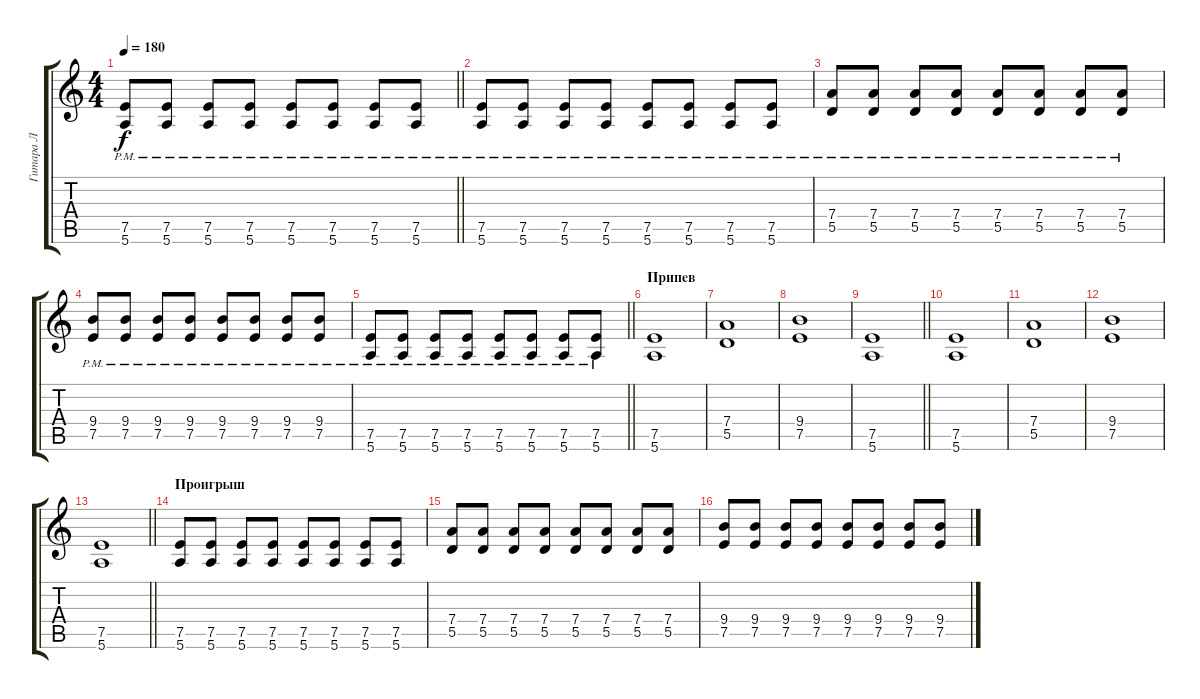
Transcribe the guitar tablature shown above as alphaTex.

\track ("Гитара Л" "Гитара Л") {instrument distortionguitar}
\staff {score tabs}
\tuning (E4 B3 G3 D3 A2 E2) {hide}
\ts (4 4)
\tempo 180
\clef g2
\barLineRight lightlight
\ks c
(7.5{pm} 5.6{pm}).8{dy f} (7.5{pm} 5.6{pm}).8 (7.5{pm} 5.6{pm}).8 (7.5{pm} 5.6{pm}).8 (7.5{pm} 5.6{pm}).8 (7.5{pm} 5.6{pm}).8 (7.5{pm} 5.6{pm}).8 (7.5{pm} 5.6{pm}).8 |
(7.5{pm} 5.6{pm}).8 (7.5{pm} 5.6{pm}).8 (7.5{pm} 5.6{pm}).8 (7.5{pm} 5.6{pm}).8 (7.5{pm} 5.6{pm}).8 (7.5{pm} 5.6{pm}).8 (7.5{pm} 5.6{pm}).8 (7.5{pm} 5.6{pm}).8 |
(7.4{pm} 5.5{pm}).8 (7.4{pm} 5.5{pm}).8 (7.4{pm} 5.5{pm}).8 (7.4{pm} 5.5{pm}).8 (7.4{pm} 5.5{pm}).8 (7.4{pm} 5.5{pm}).8 (7.4{pm} 5.5{pm}).8 (7.4{pm} 5.5{pm}).8 |
(9.4{pm} 7.5{pm}).8 (9.4{pm} 7.5{pm}).8 (9.4{pm} 7.5{pm}).8 (9.4{pm} 7.5{pm}).8 (9.4{pm} 7.5{pm}).8 (9.4{pm} 7.5{pm}).8 (9.4{pm} 7.5{pm}).8 (9.4{pm} 7.5{pm}).8 |
\barLineRight lightlight
(7.5{pm} 5.6{pm}).8 (7.5{pm} 5.6{pm}).8 (7.5{pm} 5.6{pm}).8 (7.5{pm} 5.6{pm}).8 (7.5{pm} 5.6{pm}).8 (7.5{pm} 5.6{pm}).8 (7.5{pm} 5.6{pm}).8 (7.5{pm} 5.6{pm}).8 |
\section ("" "Припев")
(7.5 5.6).1 |
(7.4 5.5).1 |
(9.4 7.5).1 |
\barLineRight lightlight
(7.5 5.6).1 |
(7.5 5.6).1 |
(7.4 5.5).1 |
(9.4 7.5).1 |
\barLineRight lightlight
(7.5 5.6).1 |
\section ("" "Проигрыш")
(7.5 5.6).8 (7.5 5.6).8 (7.5 5.6).8 (7.5 5.6).8 (7.5 5.6).8 (7.5 5.6).8 (7.5 5.6).8 (7.5 5.6).8 |
(7.4 5.5).8 (7.4 5.5).8 (7.4 5.5).8 (7.4 5.5).8 (7.4 5.5).8 (7.4 5.5).8 (7.4 5.5).8 (7.4 5.5).8 |
(9.4 7.5).8 (9.4 7.5).8 (9.4 7.5).8 (9.4 7.5).8 (9.4 7.5).8 (9.4 7.5).8 (9.4 7.5).8 (9.4 7.5).8
